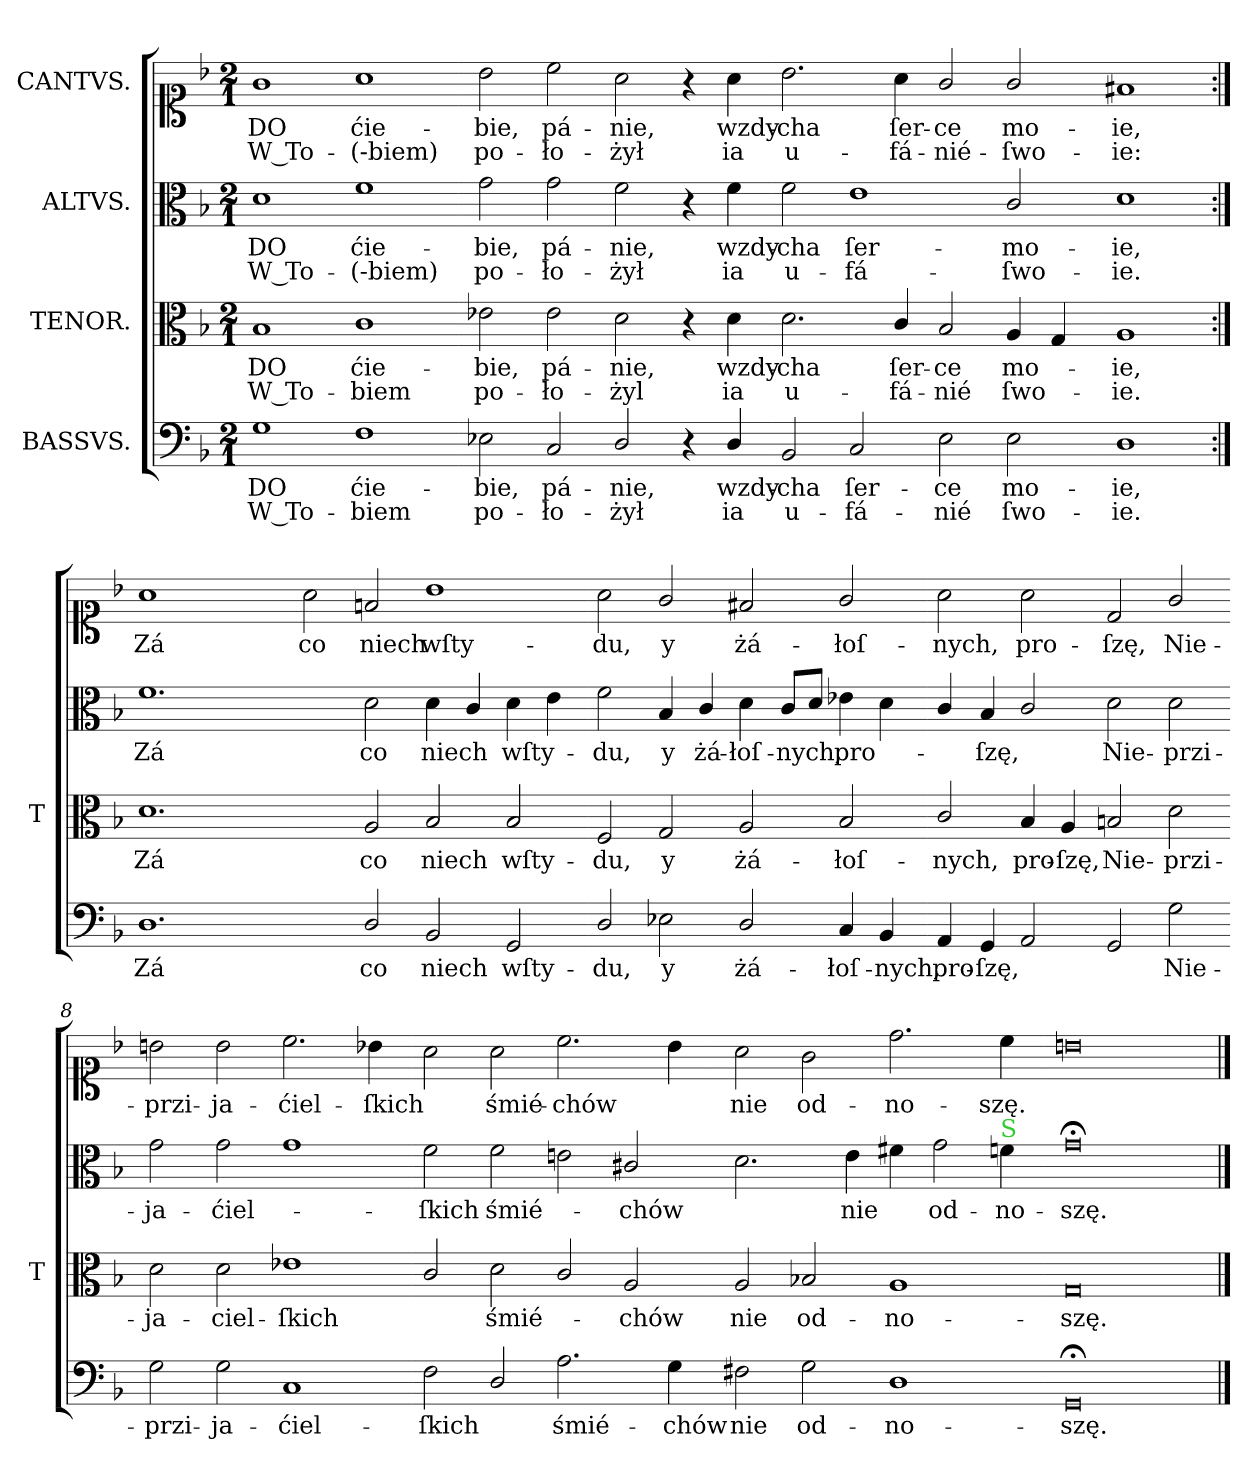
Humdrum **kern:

**kern	**text	**text	**kern	**text	**text	**kern	**text	**text	**kern	**text	**text
*part4	*part4	*part4	*part3	*part3	*part3	*part2	*part2	*part2	*part1	*part1	*part1
*staff4	*staff4	*staff4	*staff3	*staff3	*staff3	*staff2	*staff2	*staff2	*staff1	*staff1	*staff1
*I"BASSVS.	*	*	*I"TENOR.	*	*	*I"ALTVS.	*	*	*I"CANTVS.	*	*
*	*	*	*I'T	*	*	*	*	*	*	*	*
*clefF4	*	*	*clefC3	*	*	*clefC3	*	*	*clefC1	*	*
*k[b-]	*	*	*k[b-]	*	*	*k[b-]	*	*	*k[b-]	*	*
*M2/1	*	*	*M2/1	*	*	*M2/1	*	*	*M2/1	*	*
*MM300	*	*	*MM300	*	*	*MM300	*	*	*MM300	*	*
=1	=1	=1	=1	=1	=1	=1	=1	=1	=1	=1	=1
1G\	DO	W To-	1B-/	DO	W To-	1d\	DO	W To-	1g\	DO	W To-
1F\	ćie-	-biem	1c\	ćie-	-biem	1f\	ćie-	(-biem)	1a\	ćie-	(-biem)
=2-	=2-	=2-	=2-	=2-	=2-	=2-	=2-	=2-	=2-	=2-	=2-
2E-X\	-bie,	po-	2e-X\	-bie,	po-	2g\	-bie,	po-	2b-\	-bie,	po-
2C/	pá-	-ło-	2e-\	pá-	-ło-	2g\	pá-	-ło-	2cc\	pá-	-ło-
2D/	-nie,	-żył	2d\	-nie,	-żyl	2f\	-nie,	-żył	2a\	-nie,	-żył
4r	.	.	4r	.	.	4r	.	.	4r	.	.
4D/	wzdy-	ia	4d\	wzdy-	ia	4f\	wzdy-	ia	4a\	wzdy-	ia
=3-	=3-	=3-	=3-	=3-	=3-	=3-	=3-	=3-	=3-	=3-	=3-
2BB-/	-cha	u-	2.d\	-cha	u-	2f\	-cha	u-	2.b-\	-cha	u-
2C/	ſer-	-fá-	.	.	.	1e\	ſer-	-fá-	.	.	.
.	.	.	4c/	ſer-	-fá-	.	.	.	4a\	ſer-	-fá-
2E-\	-ce	-nié	2B-/	-ce	-nié	.	.	.	2g/	-ce	-nié-
2E-\	mo-	ſwo-	4A/	mo-	ſwo-	2c/	mo-	ſwo-	2g/	mo-	-ſwo-
.	.	.	4G/	.	.	.	.	.	.	.	.
=4-	=4-	=4-	=4-	=4-	=4-	=4-	=4-	=4-	=4-	=4-	=4-
1D\	-ie,	-ie.	1A/	-ie,	-ie.	1d\	-ie,	-ie.	1f#X/	-ie,	-ie:
=:|!	=:|!	=:|!	=:|!	=:|!	=:|!	=:|!	=:|!	=:|!	=:|!	=:|!	=:|!
1.D\	Zá	.	1.d\	Zá	.	1.f\	Zá	.	1a\	Zá	.
.	.	.	.	.	.	.	.	.	2ryy	.	.
=5-	=5-	=5-	=5-	=5-	=5-	=5-	=5-	=5-	=5-	=5-	=5-
2ryy	.	.	2ryy	.	.	2ryy	.	.	2a\	co	.
2D/	co	.	2A/	co	.	2d\	co	.	2fn/	niech	.
2BB-/	niech	.	2B-/	niech	.	4d\	niech	.	1b-\	wſty-	.
.	.	.	.	.	.	4c/	.	.	.	.	.
2GG/	wſty-	.	2B-/	wſty-	.	4d\	wſty-	.	.	.	.
.	.	.	.	.	.	4e\	.	.	.	.	.
=6-	=6-	=6-	=6-	=6-	=6-	=6-	=6-	=6-	=6-	=6-	=6-
2D/	-du,	.	2F/	-du,	.	2f\	-du,	.	2a\	-du,	.
2E-\	y	.	2G/	y	.	4B-/	y	.	2g/	y	.
.	.	.	.	.	.	4c/	żá-	.	.	.	.
2D/	żá-	.	2A/	żá-	.	4d\	-łoſ-	.	2f#X/	żá-	.
.	.	.	.	.	.	8c/L	-nych,	.	.	.	.
.	.	.	.	.	.	8d\J	.	.	.	.	.
4C/	-łoſ-	.	2B-/	-łoſ-	.	4e-X\	pro-	.	2g/	-łoſ-	.
4BB-/	-nych,	.	.	.	.	4d\	.	.	.	.	.
=7-	=7-	=7-	=7-	=7-	=7-	=7-	=7-	=7-	=7-	=7-	=7-
4AA/	pro-	.	2c/	-nych,	.	4c/	.	.	2a\	-nych,	.
4GG/	-ſzę,	.	.	.	.	4B-/	-ſzę,	.	.	.	.
2AA/	.	.	4B-/	pro-	.	2c/	.	.	2a\	pro-	.
.	.	.	4A/	-ſzę,	.	.	.	.	.	.	.
2GG/	.	.	2Bn/	Nie-	.	2d\	Nie-	.	2d/	-ſzę,	.
2G\	Nie-	.	2d\	-przi-	.	2d\	-przi-	.	2g/	Nie-	.
=8-	=8-	=8-	=8-	=8-	=8-	=8-	=8-	=8-	=8-	=8-	=8-
2G\	-przi-	.	2d\	-ja-	.	2g\	-ja-	.	2bn\	-przi-	.
2G\	-ja-	.	2d\	-ciel-	.	2g\	-ćiel-	.	2b\	-ja-	.
1C/	-ćiel-	.	1e-\	-ſkich	.	1g\	.	.	2.cc\	-ćiel-	.
.	.	.	.	.	.	.	.	.	4b-X\	-ſkich	.
=9-	=9-	=9-	=9-	=9-	=9-	=9-	=9-	=9-	=9-	=9-	=9-
2F\	-ſkich	.	2c/	.	.	2f\	-ſkich	.	2a\	.	.
2D/	.	.	2d\	śmié-	.	2f\	śmié-	.	2a\	śmié-	.
2.A\	śmié-	.	2c/	.	.	2en\	.	.	2.cc\	-chów	.
.	.	.	2A/	-chów	.	2c#X/	-chów	.	.	.	.
4G\	-chów	.	.	.	.	.	.	.	4b-\	.	.
=10-	=10-	=10-	=10-	=10-	=10-	=10-	=10-	=10-	=10-	=10-	=10-
2F#X\	nie	.	2A/	nie	.	2.d\	.	.	2a\	nie	.
2G\	od-	.	2B-X/	od-	.	.	.	.	2g\	od-	.
.	.	.	.	.	.	4e\	nie	.	.	.	.
1D\	-no-	.	1A/	-no-	.	4f#X\	.	.	2.dd\	-no-	.
.	.	.	.	.	.	2g\	od-	.	.	.	.
!	!	!	!	!	!	!LO:TX:a:color=limegreen:t=S	!	!	!	!	!
.	.	.	.	.	.	4fn\	-no-	.	4cc\	-szę.	.
=11-	=11-	=11-	=11-	=11-	=11-	=11-	=11-	=11-	=11-	=11-	=11-
0GG;</	-szę.	.	0G/	-szę.	.	0g;<\	-szę.	.	0bn\	.	.
==	==	==	==	==	==	==	==	==	==	==	==
*-	*-	*-	*-	*-	*-	*-	*-	*-	*-	*-	*-
